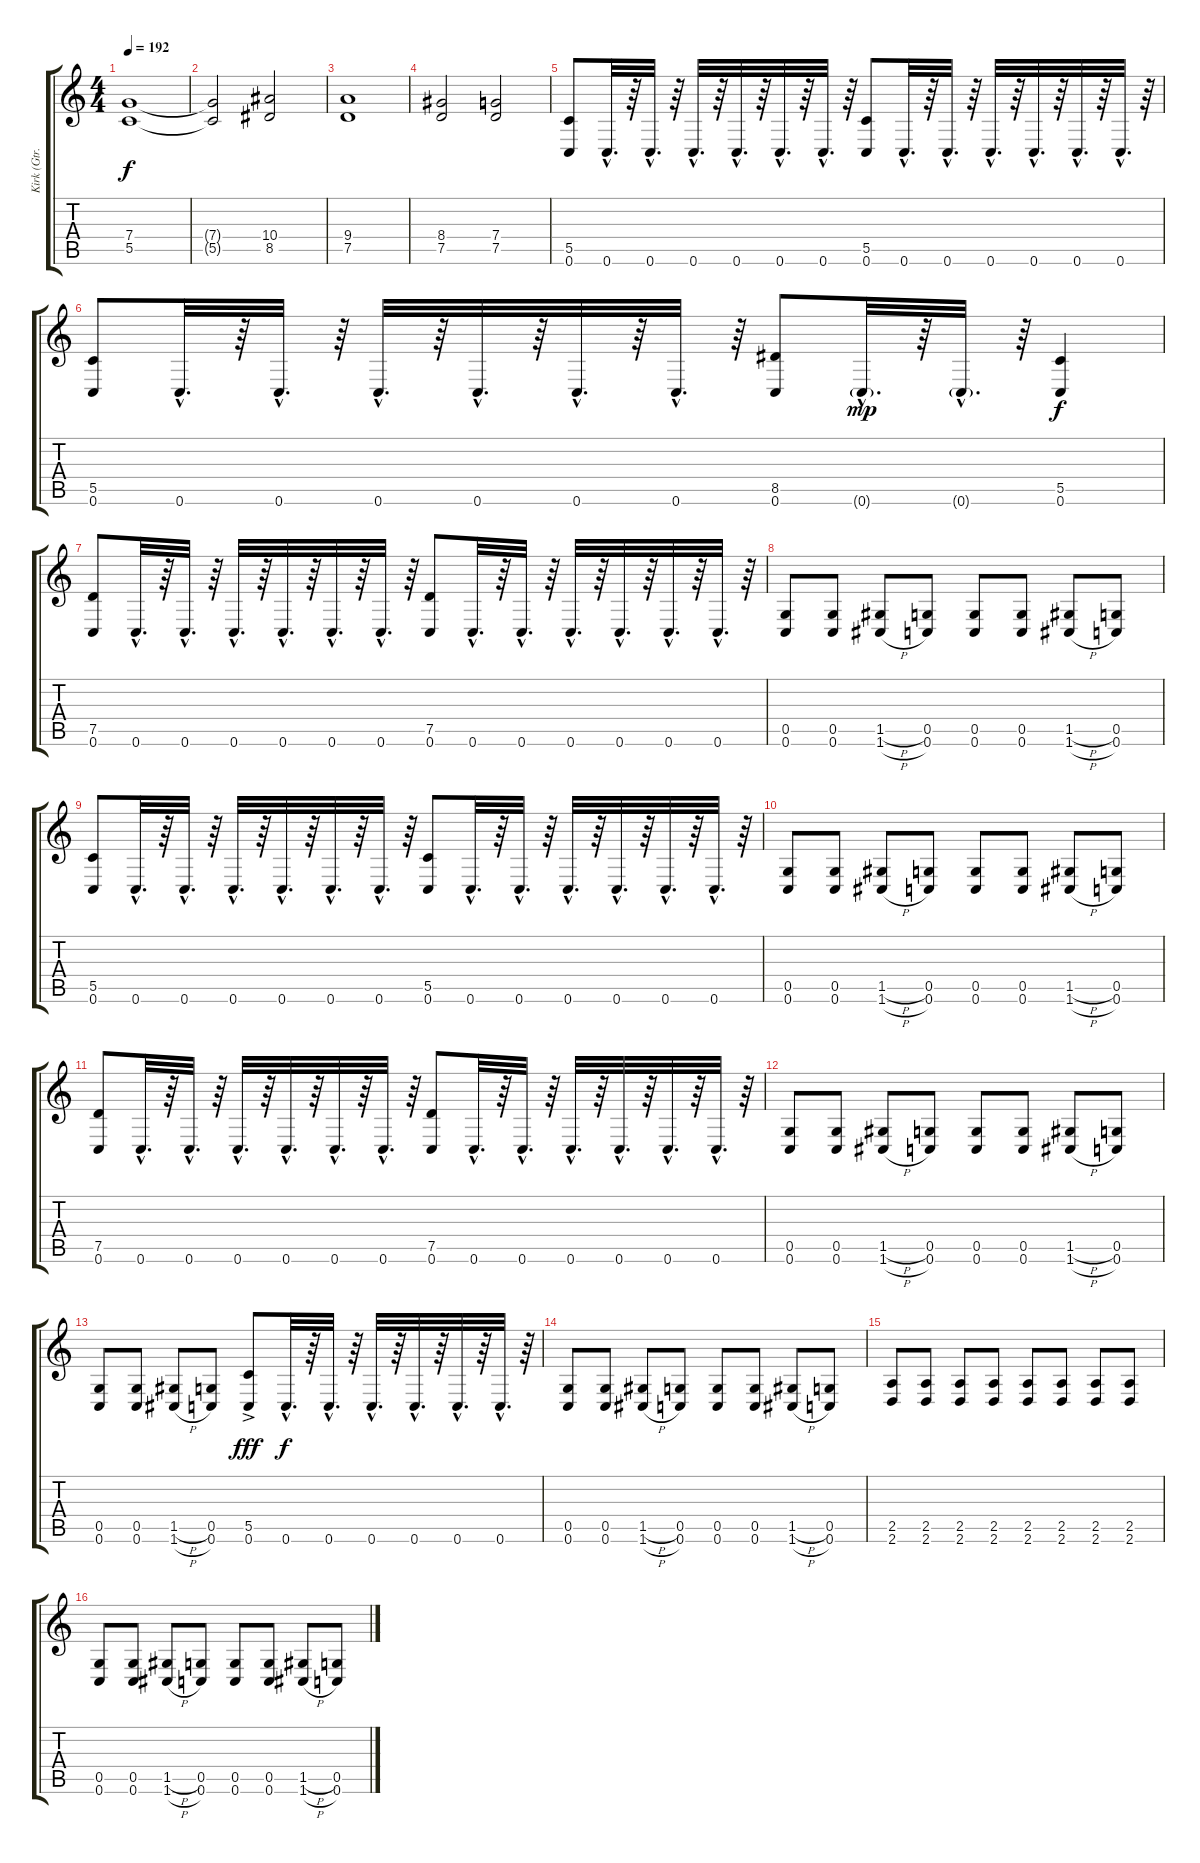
\track ("Kirk (Gtr. 2)" "Kirk (Gtr.") {instrument distortionguitar}
\staff {score tabs}
\tuning (D4 A3 F3 C3 G2 C2) {hide}
\ts (4 4)
\tempo 192
\clef g2
\ks c
(7.4 5.5).1{dy f} |
(7.4{t} 5.5{t}).2 (10.4 8.5).2 |
(9.4 7.5).1 |
(8.4 7.5).2 (7.4 7.5).2 |
(5.5 0.6).8 0.6{hac}.32{d} r.64 0.6{hac}.32{d} r.64 0.6{hac}.32{d} r.64 0.6{hac}.32{d} r.64 0.6{hac}.32{d} r.64 0.6{hac}.32{d} r.64 (5.5 0.6).8 0.6{hac}.32{d} r.64 0.6{hac}.32{d} r.64 0.6{hac}.32{d} r.64 0.6{hac}.32{d} r.64 0.6{hac}.32{d} r.64 0.6{hac}.32{d} r.64 |
(5.5 0.6).8 0.6{hac}.32{d} r.64 0.6{hac}.32{d} r.64 0.6{hac}.32{d} r.64 0.6{hac}.32{d} r.64 0.6{hac}.32{d} r.64 0.6{hac}.32{d} r.64 (8.5 0.6).8 0.6{g hac}.32{d dy mp} r.64 0.6{g hac}.32{d} r.64 (5.5 0.6).4{dy f} |
(7.5 0.6).8 0.6{hac}.32{d} r.64 0.6{hac}.32{d} r.64 0.6{hac}.32{d} r.64 0.6{hac}.32{d} r.64 0.6{hac}.32{d} r.64 0.6{hac}.32{d} r.64 (7.5 0.6).8 0.6{hac}.32{d} r.64 0.6{hac}.32{d} r.64 0.6{hac}.32{d} r.64 0.6{hac}.32{d} r.64 0.6{hac}.32{d} r.64 0.6{hac}.32{d} r.64 |
(0.5 0.6).8 (0.5 0.6).8 (1.5{h} 1.6{h}).8 (0.5 0.6).8 (0.5 0.6).8 (0.5 0.6).8 (1.5{h} 1.6{h}).8 (0.5 0.6).8 |
(5.5 0.6).8 0.6{hac}.32{d} r.64 0.6{hac}.32{d} r.64 0.6{hac}.32{d} r.64 0.6{hac}.32{d} r.64 0.6{hac}.32{d} r.64 0.6{hac}.32{d} r.64 (5.5 0.6).8 0.6{hac}.32{d} r.64 0.6{hac}.32{d} r.64 0.6{hac}.32{d} r.64 0.6{hac}.32{d} r.64 0.6{hac}.32{d} r.64 0.6{hac}.32{d} r.64 |
(0.5 0.6).8 (0.5 0.6).8 (1.5{h} 1.6{h}).8 (0.5 0.6).8 (0.5 0.6).8 (0.5 0.6).8 (1.5{h} 1.6{h}).8 (0.5 0.6).8 |
(7.5 0.6).8 0.6{hac}.32{d} r.64 0.6{hac}.32{d} r.64 0.6{hac}.32{d} r.64 0.6{hac}.32{d} r.64 0.6{hac}.32{d} r.64 0.6{hac}.32{d} r.64 (7.5 0.6).8 0.6{hac}.32{d} r.64 0.6{hac}.32{d} r.64 0.6{hac}.32{d} r.64 0.6{hac}.32{d} r.64 0.6{hac}.32{d} r.64 0.6{hac}.32{d} r.64 |
(0.5 0.6).8 (0.5 0.6).8 (1.5{h} 1.6{h}).8 (0.5 0.6).8 (0.5 0.6).8 (0.5 0.6).8 (1.5{h} 1.6{h}).8 (0.5 0.6).8 |
(0.5 0.6).8 (0.5 0.6).8 (1.5{h} 1.6{h}).8 (0.5 0.6).8 (5.5{ac} 0.6{ac}).8{dy fff} 0.6{hac}.32{d dy f} r.64 0.6{hac}.32{d} r.64 0.6{hac}.32{d} r.64 0.6{hac}.32{d} r.64 0.6{hac}.32{d} r.64 0.6{hac}.32{d} r.64 |
(0.5 0.6).8 (0.5 0.6).8 (1.5{h} 1.6{h}).8 (0.5 0.6).8 (0.5 0.6).8 (0.5 0.6).8 (1.5{h} 1.6{h}).8 (0.5 0.6).8 |
(2.5 2.6).8 (2.5 2.6).8 (2.5 2.6).8 (2.5 2.6).8 (2.5 2.6).8 (2.5 2.6).8 (2.5 2.6).8 (2.5 2.6).8 |
(0.5 0.6).8 (0.5 0.6).8 (1.5{h} 1.6{h}).8 (0.5 0.6).8 (0.5 0.6).8 (0.5 0.6).8 (1.5{h} 1.6{h}).8 (0.5 0.6).8
